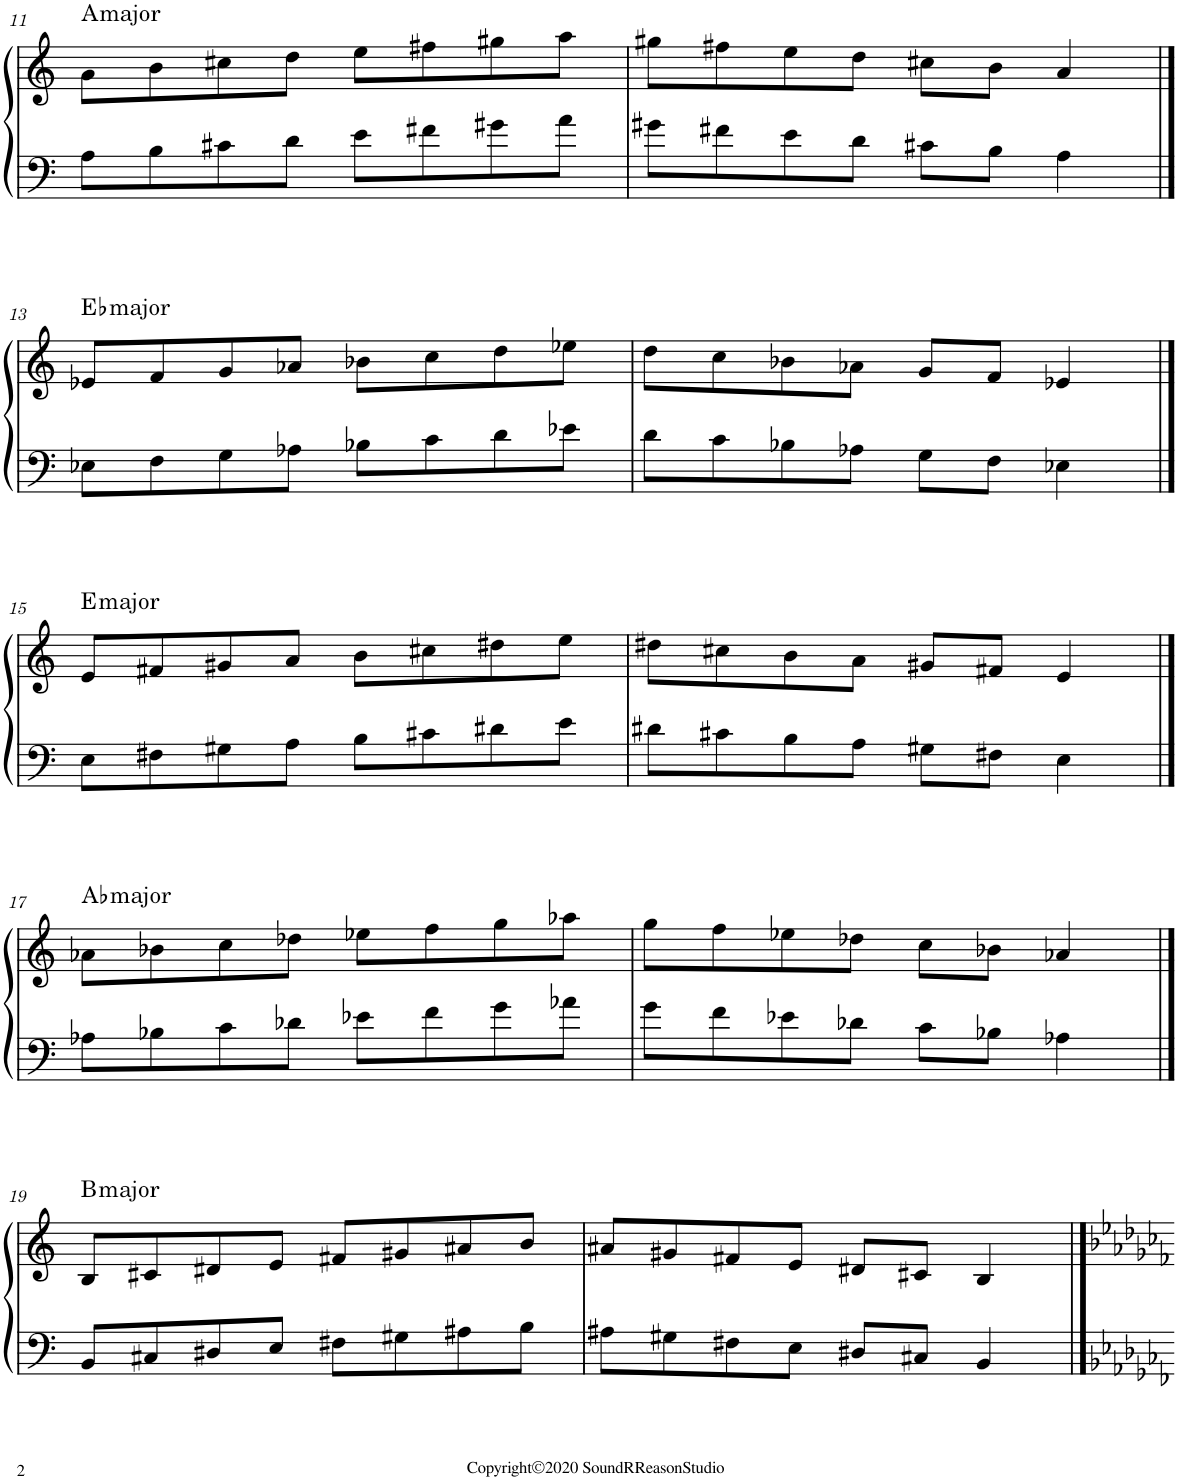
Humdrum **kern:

**kern	**kern	**harte
*part1	*part1	*part1
*staff2	*staff1	*
*I"Piano	*	*
*I'Pno.	*	*
!!LO:PB:g=z
*clefF4	*clefG2	*
*k[]	*k[]	*
*M4/4	*M4/4	*
=11	=11	=11
!	!	!LO:H:kt=major
8A\L	8g\L	A:maj
8B\	8b\	.
8c#X\	8cc#X\	.
8d\J	8dd\J	.
8e\L	8ee\L	.
8f#X\	8ff#X\	.
8g#X\	8gg#X\	.
8a\J	8aa\J	.
=12	=12	=12
8g#X\L	8gg#X\L	.
8f#X\	8ff#X\	.
8e\	8ee\	.
8d\J	8dd\J	.
8c#X\L	8cc#X\L	.
8B\J	8b\J	.
4A\	4a/	.
!!LO:LB:g=z
==13	==13	==13
!	!	!LO:H:kt=major
8E-X\L	8e-X/L	Eb:maj
8F\	8f/	.
8G\	8g/	.
8A-X\J	8a-X/J	.
8B-X\L	8b-X\L	.
8c\	8cc\	.
8d\	8dd\	.
8e-X\J	8ee-X\J	.
=14	=14	=14
8d\L	8dd\L	.
8c\	8cc\	.
8B-X\	8b-X\	.
8A-X\J	8a-X\J	.
8G\L	8g/L	.
8F\J	8f/J	.
4E-X\	4e-X/	.
!!LO:LB:g=z
==15	==15	==15
!	!	!LO:H:kt=major
8E\L	8e/L	E:maj
8F#X\	8f#X/	.
8G#X\	8g#X/	.
8A\J	8a/J	.
8B\L	8b\L	.
8c#X\	8cc#X\	.
8d#X\	8dd#X\	.
8e\J	8ee\J	.
=16	=16	=16
8d#X\L	8dd#X\L	.
8c#X\	8cc#X\	.
8B\	8b\	.
8A\J	8a\J	.
8G#X\L	8g#X/L	.
8F#X\J	8f#X/J	.
4E\	4e/	.
!!LO:LB:g=z
==17	==17	==17
!	!	!LO:H:kt=major
8A-X\L	8a-X\L	Ab:maj
8B-X\	8b-X\	.
8c\	8cc\	.
8d-X\J	8dd-X\J	.
8e-X\L	8ee-X\L	.
8f\	8ff\	.
8g\	8gg\	.
8a-X\J	8aa-X\J	.
=18	=18	=18
8g\L	8gg\L	.
8f\	8ff\	.
8e-X\	8ee-X\	.
8d-X\J	8dd-X\J	.
8c\L	8cc\L	.
8B-X\J	8b-X\J	.
4A-X\	4a-X/	.
!!LO:LB:g=z
==19	==19	==19
!	!	!LO:H:kt=major
8BB/L	8B/L	B:maj
8C#X/	8c#X/	.
8D#X/	8d#X/	.
8E/J	8e/J	.
8F#X\L	8f#X/L	.
8G#X\	8g#X/	.
8A#X\	8a#X/	.
8B\J	8b/J	.
=20	=20	=20
8A#X\L	8a#X/L	.
8G#X\	8g#X/	.
8F#X\	8f#X/	.
8E\J	8e/J	.
8D#X/L	8d#X/L	.
8C#X/J	8c#X/J	.
4BB/	4B/	.
==	==	==
*-	*-	*-
